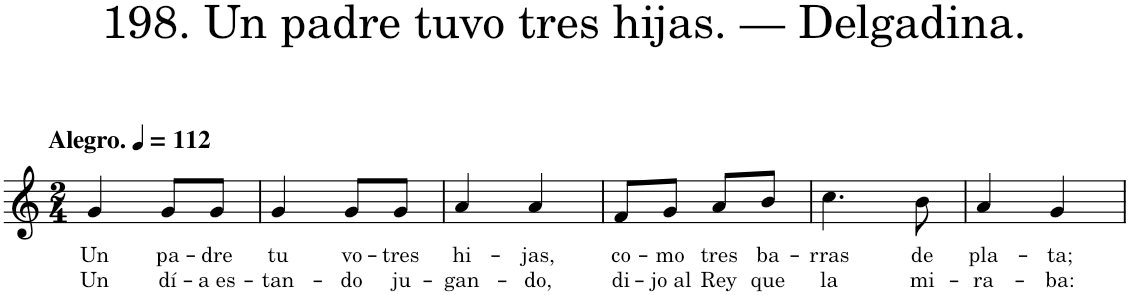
**kern	**text	**text
*part1	*part1	*part1
*staff1	*staff1	*staff1
*I"Piano	*	*
*I'Pno.	*	*
*clefG2	*	*
*k[]	*	*
*M2/4	*	*
*MM112	*	*
=1	=1	=1
!LO:TX:a:B:t=Alegro.	!	!
!	!LO:LY:b	!LO:LY:b
4g/	Un	Un
!	!LO:LY:b	!LO:LY:b
8g/L	pa-	dí-
!	!LO:LY:b	!LO:LY:b
8g/J	-dre	-a es-
=2	=2	=2
!	!LO:LY:b	!LO:LY:b
4g/	tu	-tan-
!	!LO:LY:b	!LO:LY:b
8g/L	vo-	-do
!	!LO:LY:b	!LO:LY:b
8g/J	-tres	ju-
=3	=3	=3
!	!LO:LY:b	!LO:LY:b
4a/	hi-	-gan-
!	!LO:LY:b	!LO:LY:b
4a/	-jas,	-do,
=4	=4	=4
!	!LO:LY:b	!LO:LY:b
8f/L	co-	di-
!	!LO:LY:b	!LO:LY:b
8g/J	-mo	-jo al
!	!LO:LY:b	!LO:LY:b
8a/L	tres	Rey
!	!LO:LY:b	!LO:LY:b
8b/J	ba-	que
=5	=5	=5
!	!LO:LY:b	!LO:LY:b
4.cc\	-rras	la
!	!LO:LY:b	!LO:LY:b
8b\	de	mi-
=6	=6	=6
!	!LO:LY:b	!LO:LY:b
4a/	pla-	-ra-
!	!LO:LY:b	!LO:LY:b
4g/	-ta;	-ba:
=	=	=
*-	*-	*-
